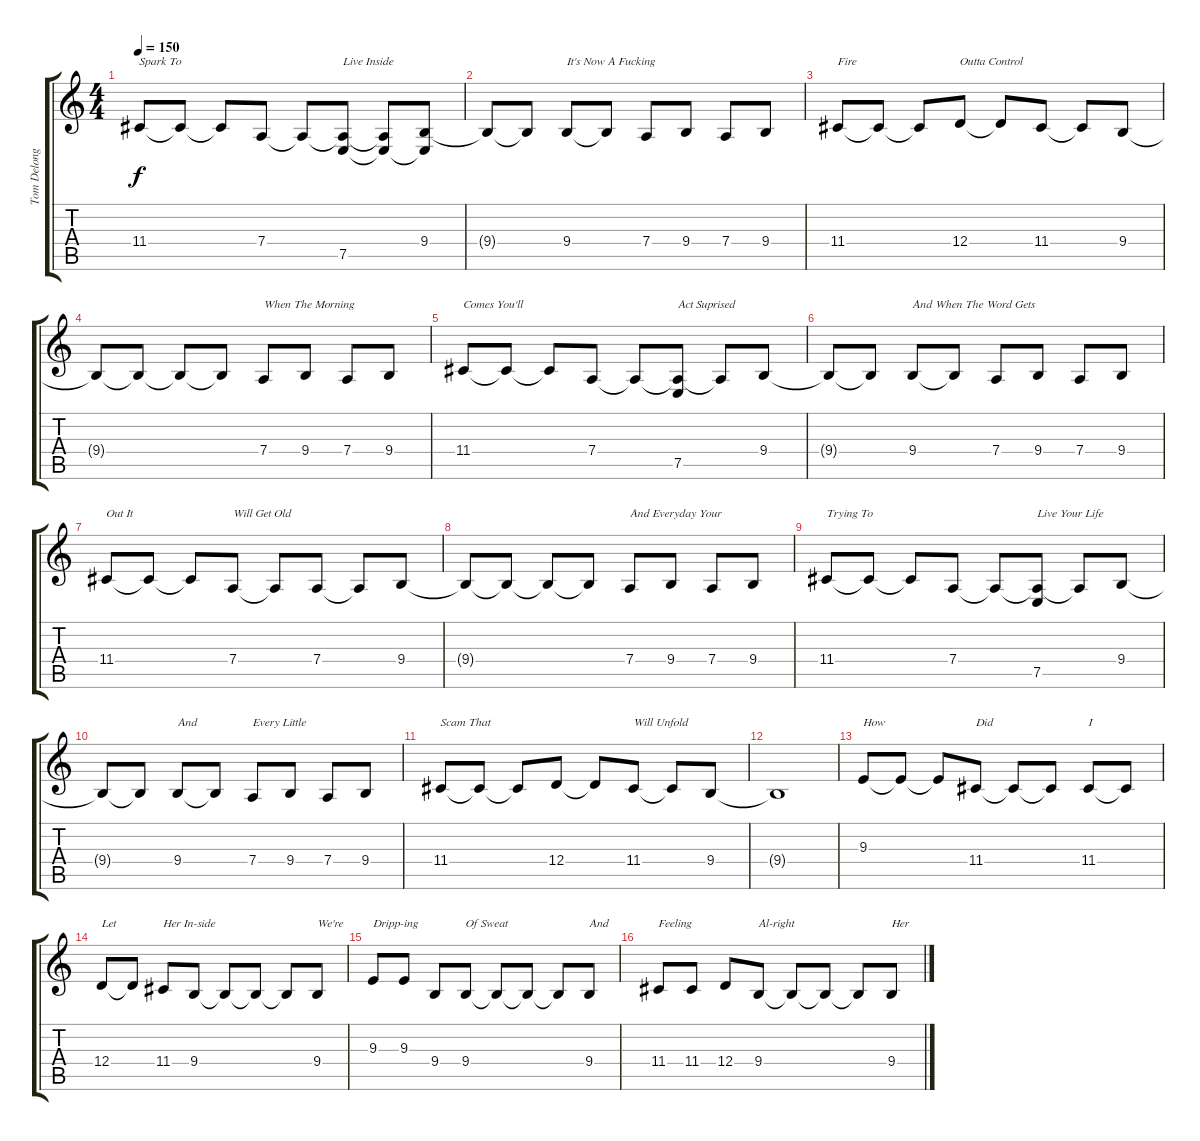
\track ("Tom Delonge Vocals" "Tom Delong") {instrument flute}
\staff {score tabs}
\tuning (E4 B3 G3 D3 A2 E2) {hide}
\ts (4 4)
\tempo 150
\clef g2
\ks c
11.4.8{txt "Spark To" dy f} 11.4{t}.8 11.4{t}.8 7.4.8 7.4{t}.8 (7.4{t} 7.5).8{txt "Live Inside"} (7.4{t} 7.5{t}).8 (9.4 7.5{t}).8 |
9.4{t}.8 9.4{t}.8 9.4.8{txt "It's Now A Fucking"} 9.4{t}.8 7.4.8 9.4.8 7.4.8 9.4.8 |
11.4.8{txt "Fire"} 11.4{t}.8 11.4{t}.8 12.4.8{txt "Outta Control"} 12.4{t}.8 11.4.8 11.4{t}.8 9.4.8 |
9.4{t}.8 9.4{t}.8 9.4{t}.8 9.4{t}.8 7.4.8{txt "When The Morning"} 9.4.8 7.4.8 9.4.8 |
11.4.8{txt "Comes You'll"} 11.4{t}.8 11.4{t}.8 7.4.8 7.4{t}.8 (7.4{t} 7.5).8{txt "Act Suprised"} 7.4{t}.8 9.4.8 |
9.4{t}.8 9.4{t}.8 9.4.8{txt "And When The Word Gets"} 9.4{t}.8 7.4.8 9.4.8 7.4.8 9.4.8 |
11.4.8{txt "Out It"} 11.4{t}.8 11.4{t}.8 7.4.8{txt "Will Get Old"} 7.4{t}.8 7.4.8 7.4{t}.8 9.4.8 |
9.4{t}.8 9.4{t}.8 9.4{t}.8 9.4{t}.8 7.4.8{txt "And Everyday Your"} 9.4.8 7.4.8 9.4.8 |
11.4.8{txt "Trying To"} 11.4{t}.8 11.4{t}.8 7.4.8 7.4{t}.8 (7.4{t} 7.5).8{txt "Live Your Life"} 7.4{t}.8 9.4.8 |
9.4{t}.8 9.4{t}.8 9.4.8{txt "And"} 9.4{t}.8 7.4.8{txt "Every Little"} 9.4.8 7.4.8 9.4.8 |
11.4.8{txt "Scam That"} 11.4{t}.8 11.4{t}.8 12.4.8 12.4{t}.8 11.4.8{txt "Will Unfold"} 11.4{t}.8 9.4.8 |
9.4{t}.1 |
9.3.8{txt "How"} 9.3{t}.8 9.3{t}.8 11.4.8{txt "Did"} 11.4{t}.8 11.4{t}.8 11.4.8{txt "I"} 11.4{t}.8 |
12.4.8{txt "Let"} 12.4{t}.8 11.4.8{txt "Her In-side"} 9.4.8 9.4{t}.8 9.4{t}.8 9.4{t}.8 9.4.8{txt "We're"} |
9.3.8{txt "Dripp-ing"} 9.3.8 9.4.8 9.4.8{txt "Of Sweat"} 9.4{t}.8 9.4{t}.8 9.4{t}.8 9.4.8{txt "And"} |
11.4.8{txt "Feeling"} 11.4.8 12.4.8 9.4.8{txt "Al-right"} 9.4{t}.8 9.4{t}.8 9.4{t}.8 9.4.8{txt "Her"}
